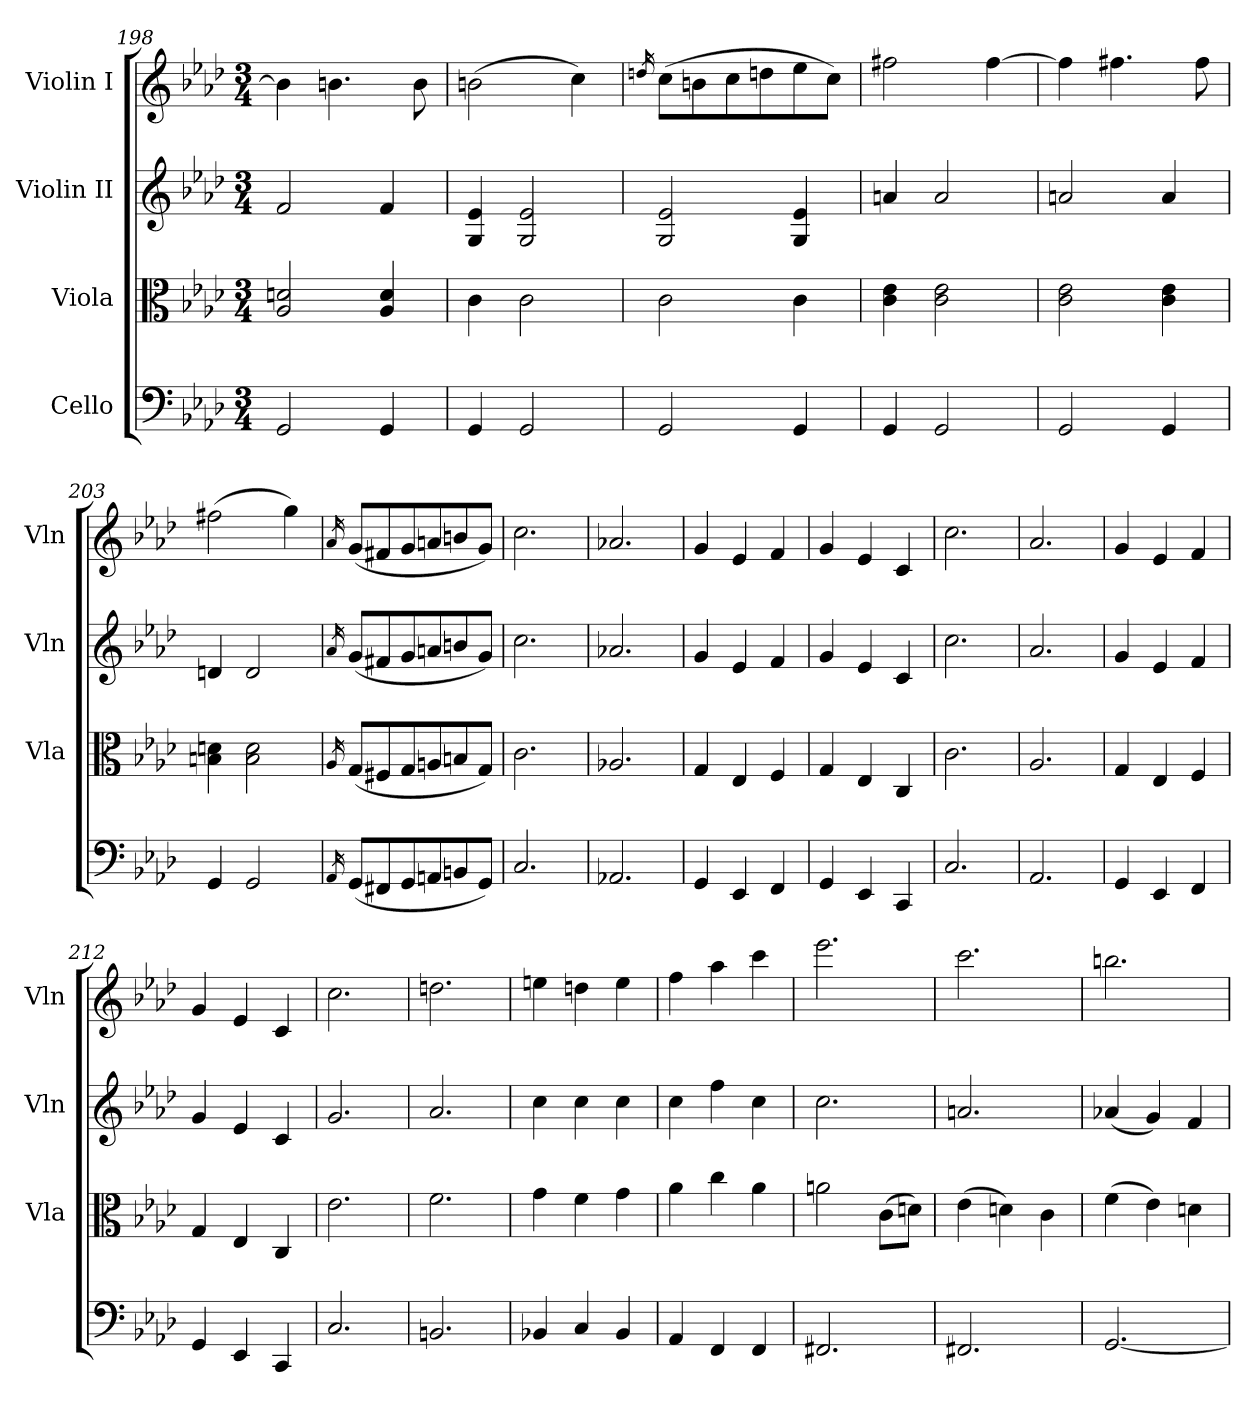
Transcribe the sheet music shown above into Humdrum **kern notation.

**kern	**kern	**kern	**kern
*part4	*part3	*part2	*part1
*staff4	*staff3	*staff2	*staff1
*I"Cello	*I"Viola	*I"Violin II	*I"Violin I
*	*I'Vla	*I'Vln	*I'Vln
*clefF4	*clefC3	*clefG2	*clefG2
*k[b-e-a-d-]	*k[b-e-a-d-]	*k[b-e-a-d-]	*k[b-e-a-d-]
*M3/4	*M3/4	*M3/4	*M3/4
=198	=198	=198	=198
2GG/	2A-/ 2dn/	2f/	4b\]
.	.	.	4.bn\
4GG/	4A-/ 4d/	4f/	.
.	.	.	8b\
=199	=199	=199	=199
4GG/	4c\	4G/ 4e-/	(>2bn\
2GG/	2c\	2G/ 2e-/	.
.	.	.	4cc\)
=200	=200	=200	=200
.	.	.	16qddn/
2GG/	2c\	2G/ 2e-/	(>8cc\L
.	.	.	8bn\
.	.	.	8cc\
.	.	.	8dd\
4GG/	4c\	4G/ 4e-/	8ee-\
.	.	.	8cc\J)
=201	=201	=201	=201
4GG/	4c\ 4e-\	4an/	2ff#X\
2GG/	2c\ 2e-\	2a/	.
.	.	.	[4ff#\
=202	=202	=202	=202
2GG/	2c\ 2e-\	2an/	4ff#\]
.	.	.	4.ff#X\
4GG/	4c\ 4e-\	4a/	.
.	.	.	8ff#\
=203	=203	=203	=203
4GG/	4Bn\ 4dn\	4dn/	(>2ff#X\
2GG/	2B\ 2d\	2d/	.
.	.	.	4gg\)
!!LO:LB:g=z
=204	=204	=204	=204
16qAA-/	16qA-/	16qa-/	16qa-/
(<8GG/L	(<8G/L	(<8g/L	(<8g/L
8FF#X/	8F#X/	8f#X/	8f#X/
8GG/	8G/	8g/	8g/
8AAn/	8An/	8an/	8an/
8BBn/	8Bn/	8bn/	8bn/
8GG/J)	8G/J)	8g/J)	8g/J)
=205	=205	=205	=205
2.C/	2.c\	2.cc\	2.cc\
=206	=206	=206	=206
2.AA-X/	2.A-X/	2.a-X/	2.a-X/
=207	=207	=207	=207
4GG/	4G/	4g/	4g/
4EE-/	4E-/	4e-/	4e-/
4FF/	4F/	4f/	4f/
=208	=208	=208	=208
4GG/	4G/	4g/	4g/
4EE-/	4E-/	4e-/	4e-/
4CC/	4C/	4c/	4c/
=209	=209	=209	=209
2.C/	2.c\	2.cc\	2.cc\
=210	=210	=210	=210
2.AA-/	2.A-/	2.a-/	2.a-/
=211	=211	=211	=211
4GG/	4G/	4g/	4g/
4EE-/	4E-/	4e-/	4e-/
4FF/	4F/	4f/	4f/
=212	=212	=212	=212
4GG/	4G/	4g/	4g/
4EE-/	4E-/	4e-/	4e-/
4CC/	4C/	4c/	4c/
=213	=213	=213	=213
2.C/	2.e-\	2.g/	2.cc\
=214	=214	=214	=214
2.BBn/	2.f\	2.a-/	2.ddn\
=215	=215	=215	=215
4BB-X/	4g\	4cc\	4een\
4C/	4f\	4cc\	4ddn\
4BB-/	4g\	4cc\	4ee\
=216	=216	=216	=216
4AA-/	4a-\	4cc\	4ff\
4FF/	4cc\	4ff\	4aa-\
4FF/	4a-\	4cc\	4ccc\
=217	=217	=217	=217
2.FF#X/	2an\	2.cc\	2.eee-\
.	(>8c\L	.	.
.	8dn\J)	.	.
=218	=218	=218	=218
2.FF#X/	(>4e-\	2.an/	2.ccc\
.	4dn\)	.	.
.	4c\	.	.
=219	=219	=219	=219
[2.GG/	(>4f\	(<4a-X/	2.bbn\
.	4e-\)	4g/)	.
.	4dn\	4f/	.
=	=	=	=
*-	*-	*-	*-
